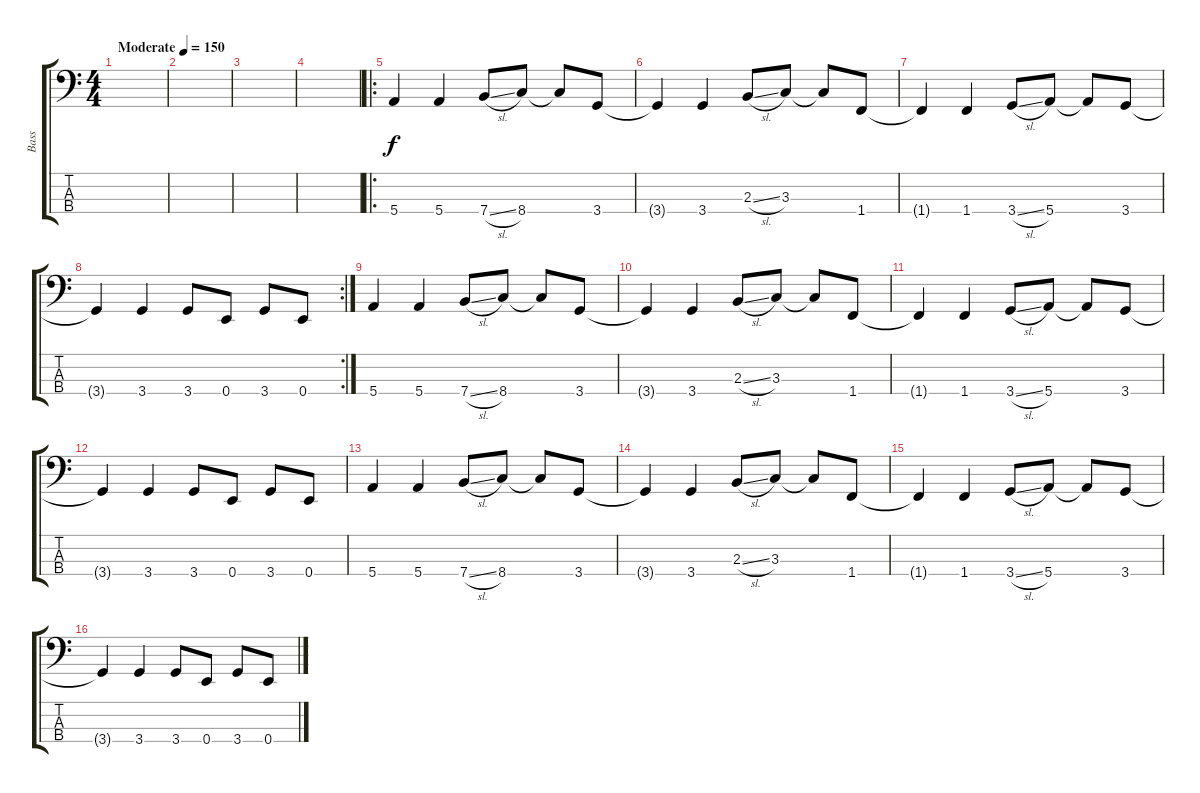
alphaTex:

\track ("Bass" "Bass") {instrument electricbasspick}
\staff {score tabs}
\tuning (G2 D2 A1 E1) {hide}
\ts (4 4)
\tempo (150 "Moderate")
\clef f4
\ks c
|
|
|
|
\ro
5.4.4 5.4.4 7.4{sl}.8 8.4.8 8.4{t}.8 3.4.8 |
3.4{t}.4 3.4.4 2.3{sl}.8 3.3.8 3.3{t}.8 1.4.8 |
1.4{t}.4 1.4.4 3.4{sl}.8 5.4.8 5.4{t}.8 3.4.8 |
\rc 2
3.4{t}.4 3.4.4 3.4.8 0.4.8 3.4.8 0.4.8 |
5.4.4 5.4.4 7.4{sl}.8 8.4.8 8.4{t}.8 3.4.8 |
3.4{t}.4 3.4.4 2.3{sl}.8 3.3.8 3.3{t}.8 1.4.8 |
1.4{t}.4 1.4.4 3.4{sl}.8 5.4.8 5.4{t}.8 3.4.8 |
3.4{t}.4 3.4.4 3.4.8 0.4.8 3.4.8 0.4.8 |
5.4.4 5.4.4 7.4{sl}.8 8.4.8 8.4{t}.8 3.4.8 |
3.4{t}.4 3.4.4 2.3{sl}.8 3.3.8 3.3{t}.8 1.4.8 |
1.4{t}.4 1.4.4 3.4{sl}.8 5.4.8 5.4{t}.8 3.4.8 |
3.4{t}.4 3.4.4 3.4.8 0.4.8 3.4.8 0.4.8
